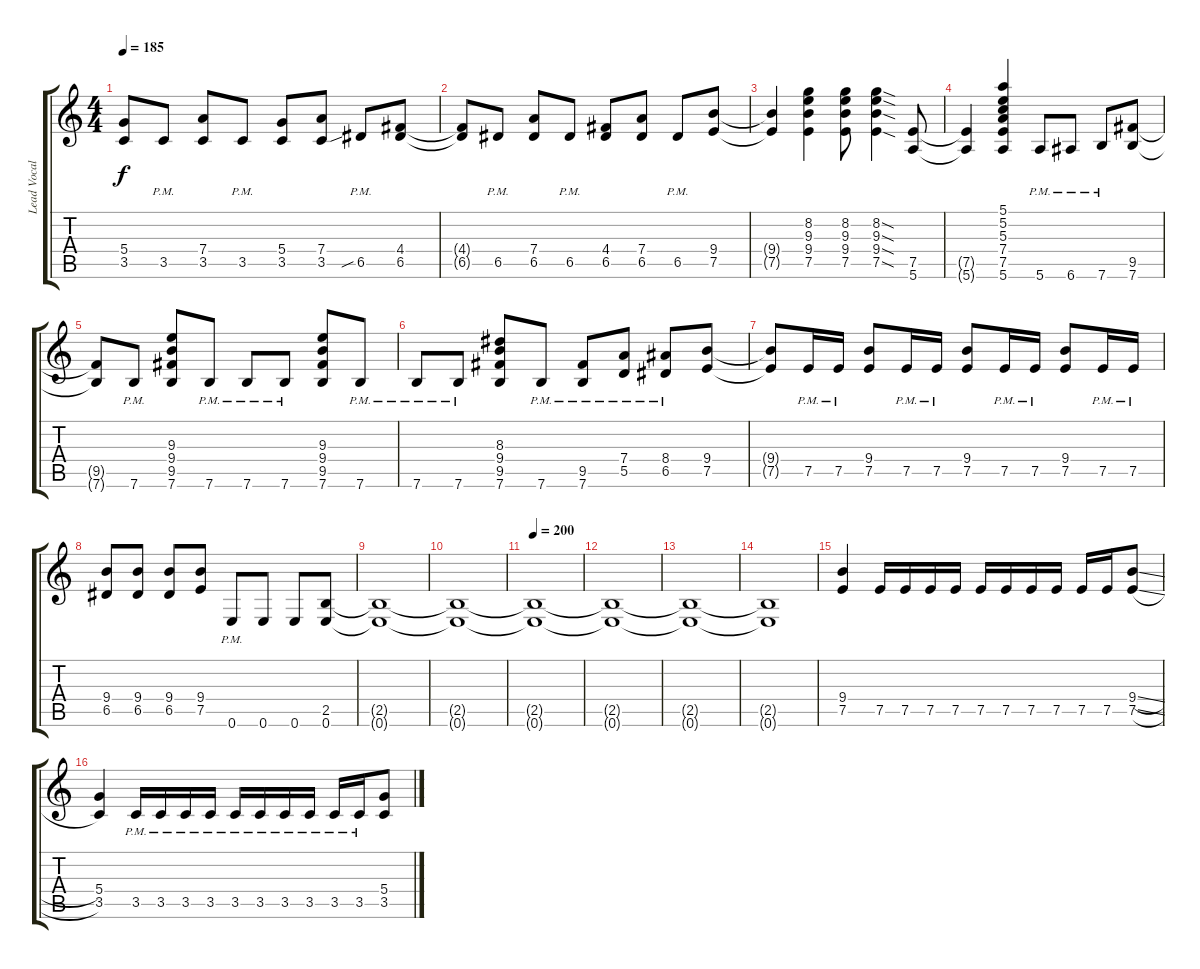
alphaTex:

\track ("Lead Vocals , Guitar - Matt Heafy" "Lead Vocal") {instrument distortionguitar}
\staff {score tabs}
\tuning (E4 B3 G3 D3 A2 E2) {hide}
\ts (4 4)
\tempo 185
\clef g2
\ks c
(5.4{t} 3.5{t}).8{dy f} 3.5{pm}.8 (7.4 3.5).8 3.5{pm}.8 (5.4 3.5).8 (7.4 3.5).8 6.5{sib pm}.8 (4.4 6.5).8 |
(4.4{t} 6.5{t}).8 6.5{pm}.8 (7.4 6.5).8 6.5{pm}.8 (4.4 6.5).8 (7.4 6.5).8 6.5{pm}.8 (9.4 7.5).8 |
(9.4{t} 7.5{t}).4 (8.2 9.3 9.4 7.5).4 (8.2 9.3 9.4 7.5).8 (8.2{sod} 9.3{sod} 9.4{sod} 7.5{sod}).4 (7.5 5.6).8 |
(7.5{t} 5.6{t}).4 (5.1 5.2 5.3 7.4 7.5 5.6).4 5.6{pm}.8 6.6{pm}.8 7.6{pm}.8 (9.5 7.6).8 |
(9.5{t} 7.6{t}).8 7.6{pm}.8 (9.3 9.4 9.5 7.6).8 7.6{pm}.8 7.6{pm}.8 7.6{pm}.8 (9.3 9.4 9.5 7.6).8 7.6{pm}.8 |
7.6{pm}.8 7.6{pm}.8 (8.3 9.4 9.5 7.6).8 7.6{pm}.8 (9.5{pm} 7.6{pm}).8 (7.4{pm} 5.5{pm}).8 (8.4{pm} 6.5{pm}).8 (9.4 7.5).8 |
(9.4{t} 7.5{t}).8 7.5{pm}.16 7.5{pm}.16 (9.4 7.5).8 7.5{pm}.16 7.5{pm}.16 (9.4 7.5).8 7.5{pm}.16 7.5{pm}.16 (9.4 7.5).8 7.5{pm}.16 7.5{pm}.16 |
(9.4 6.5).8 (9.4 6.5).8 (9.4 6.5).8 (9.4 7.5).8 0.6{pm}.8 0.6.8 0.6.8 (2.5 0.6).8 |
(2.5{t} 0.6{t}).1 |
(2.5{t} 0.6{t}).1 |
\tempo 200
(2.5{t} 0.6{t}).1 |
(2.5{t} 0.6{t}).1 |
(2.5{t} 0.6{t}).1 |
(2.5{t} 0.6{t}).1 |
(9.4 7.5).4 7.5.16 7.5.16 7.5.16 7.5.16 7.5.16 7.5.16 7.5.16 7.5.16 7.5.16 7.5.16 (9.4{sl} 7.5{sl}).8 |
(5.4 3.5).4 3.5{pm}.16 3.5{pm}.16 3.5{pm}.16 3.5{pm}.16 3.5{pm}.16 3.5{pm}.16 3.5{pm}.16 3.5{pm}.16 3.5{pm}.16 3.5{pm}.16 (5.4{sl} 3.5{sl}).8
